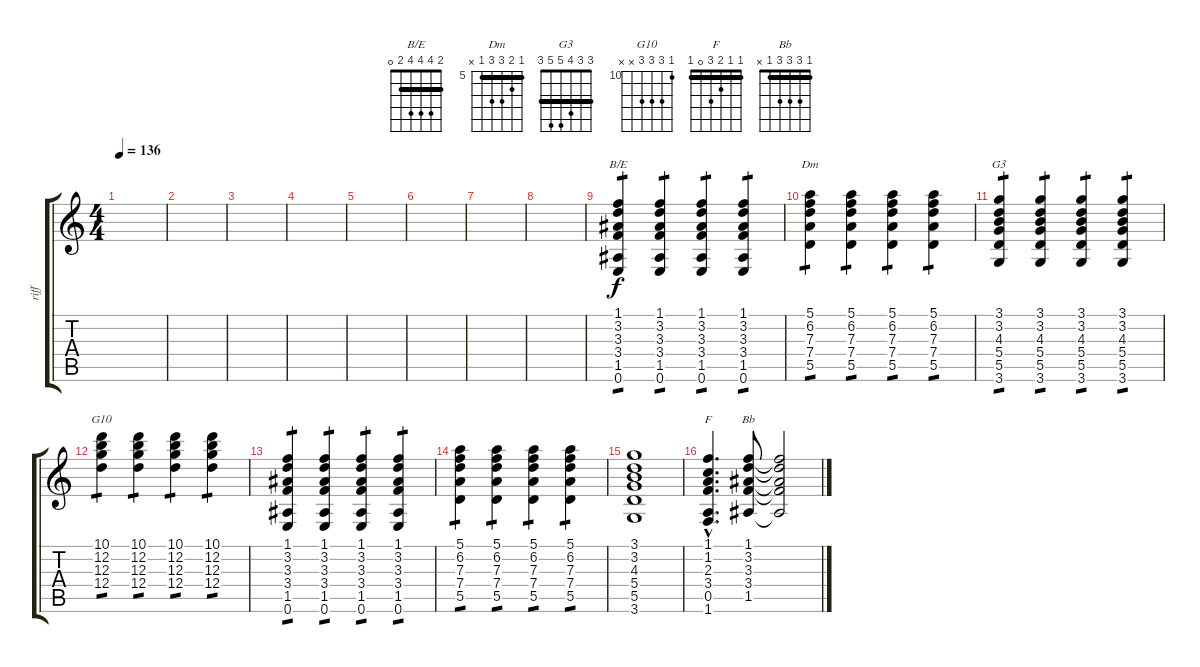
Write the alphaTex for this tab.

\track ("riff" "riff") {instrument electricguitarclean}
\staff {score tabs}
\tuning (E4 B3 G3 D3 A2 E2) {hide}
\chord ("B/E" 2 4 4 4 2 0) {barre 2}
\chord ("Dm" 5 6 7 7 5 x) {firstfret 5 barre 5}
\chord ("G3" 3 3 4 5 5 3) {barre 3}
\chord ("G10" 10 12 12 12 x x) {firstfret 10}
\chord ("F" 1 1 2 3 0 1) {barre 1}
\chord ("Bb" 1 3 3 3 1 x) {barre 1}
\ts (4 4)
\tempo 136
\clef g2
\ks c
|
|
|
|
|
|
|
|
(1.1 3.2 3.3 3.4 1.5 0.6).4{ch "B/E" tp 1} (1.1 3.2 3.3 3.4 1.5 0.6).4{tp 1} (1.1 3.2 3.3 3.4 1.5 0.6).4{tp 1} (1.1 3.2 3.3 3.4 1.5 0.6).4{tp 1} |
(5.1 6.2 7.3 7.4 5.5).4{ch "Dm" tp 1} (5.1 6.2 7.3 7.4 5.5).4{tp 1} (5.1 6.2 7.3 7.4 5.5).4{tp 1} (5.1 6.2 7.3 7.4 5.5).4{tp 1} |
(3.1 3.2 4.3 5.4 5.5 3.6).4{ch "G3" tp 1} (3.1 3.2 4.3 5.4 5.5 3.6).4{tp 1} (3.1 3.2 4.3 5.4 5.5 3.6).4{tp 1} (3.1 3.2 4.3 5.4 5.5 3.6).4{tp 1} |
(10.1 12.2 12.3 12.4).4{ch "G10" tp 1} (10.1 12.2 12.3 12.4).4{tp 1} (10.1 12.2 12.3 12.4).4{tp 1} (10.1 12.2 12.3 12.4).4{tp 1} |
(1.1 3.2 3.3 3.4 1.5 0.6).4{tp 1} (1.1 3.2 3.3 3.4 1.5 0.6).4{tp 1} (1.1 3.2 3.3 3.4 1.5 0.6).4{tp 1} (1.1 3.2 3.3 3.4 1.5 0.6).4{tp 1} |
(5.1 6.2 7.3 7.4 5.5).4{tp 1} (5.1 6.2 7.3 7.4 5.5).4{tp 1} (5.1 6.2 7.3 7.4 5.5).4{tp 1} (5.1 6.2 7.3 7.4 5.5).4{tp 1} |
(3.1 3.2 4.3 5.4 5.5 3.6).1 |
(1.1{hac} 1.2{hac} 2.3{hac} 3.4{hac} 0.5{hac} 1.6{hac}).4{d ch "F"} (1.1 3.2 3.3 3.4 1.5).8{ch "Bb"} (1.1{t} 3.2{t} 3.3{t} 3.4{t} 1.5{t}).2
